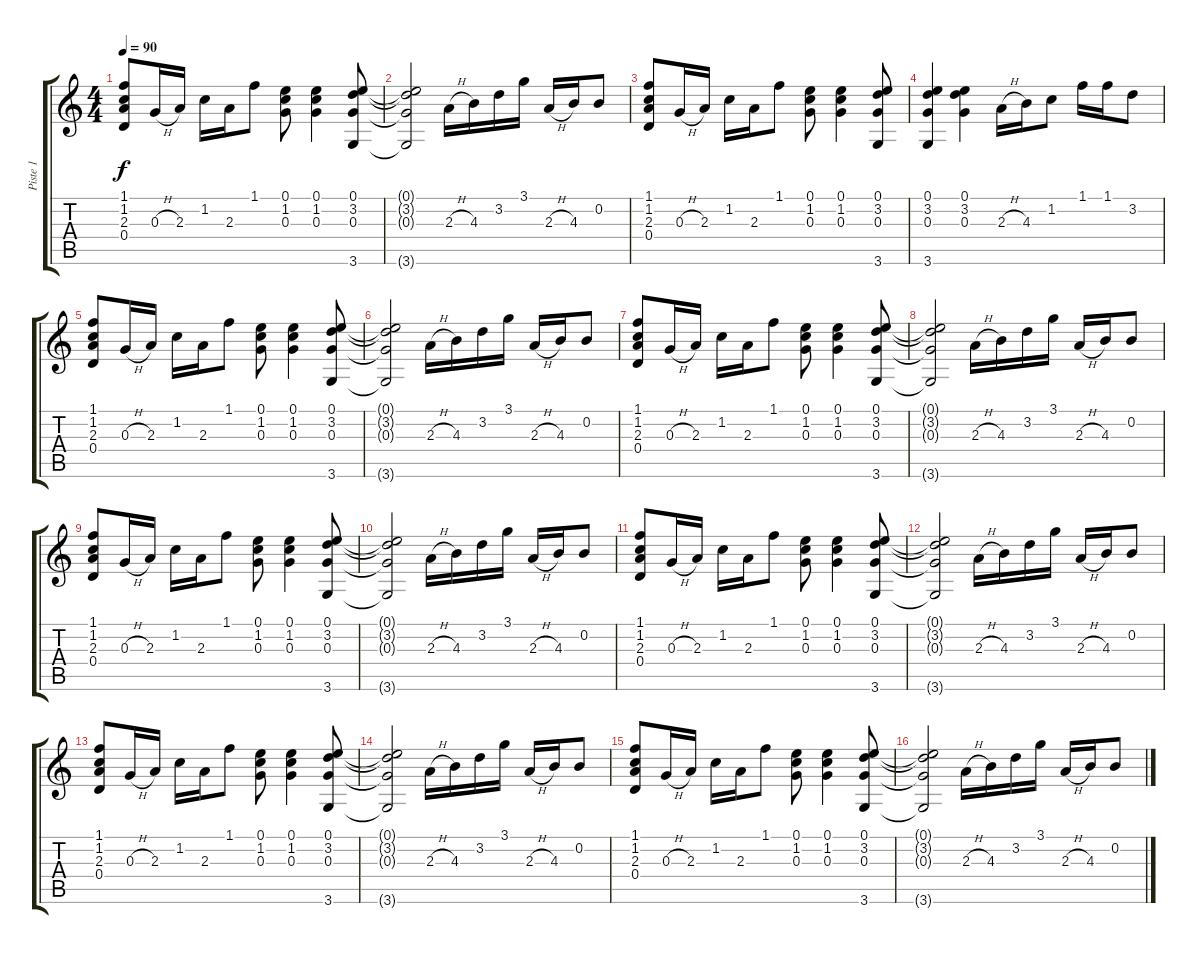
\track ("Piste 1" "Piste 1") {instrument acousticguitarsteel}
\staff {score tabs}
\tuning (E4 B3 G3 D3 A2 E2) {hide}
\ts (4 4)
\tempo 90
\clef g2
\ks c
(1.1 1.2 2.3 0.4).8{dy f} 0.3{h}.16 2.3.16 1.2.16 2.3.16 1.1.8 (0.1 1.2 0.3).8 (0.1 1.2 0.3).4 (0.1 3.2 0.3 3.6).8 |
(0.1{t} 3.2{t} 0.3{t} 3.6{t}).2 2.3{h}.16 4.3.16 3.2.16 3.1.16 2.3{h}.16 4.3.16 0.2.8 |
(1.1 1.2 2.3 0.4).8 0.3{h}.16 2.3.16 1.2.16 2.3.16 1.1.8 (0.1 1.2 0.3).8 (0.1 1.2 0.3).4 (0.1 3.2 0.3 3.6).8 |
(0.1 3.2 0.3 3.6).4 (0.1 3.2 0.3).4 2.3{h}.16 4.3.16 1.2.8 1.1.16 1.1.16 3.2.8 |
(1.1 1.2 2.3 0.4).8 0.3{h}.16 2.3.16 1.2.16 2.3.16 1.1.8 (0.1 1.2 0.3).8 (0.1 1.2 0.3).4 (0.1 3.2 0.3 3.6).8 |
(0.1{t} 3.2{t} 0.3{t} 3.6{t}).2 2.3{h}.16 4.3.16 3.2.16 3.1.16 2.3{h}.16 4.3.16 0.2.8 |
(1.1 1.2 2.3 0.4).8 0.3{h}.16 2.3.16 1.2.16 2.3.16 1.1.8 (0.1 1.2 0.3).8 (0.1 1.2 0.3).4 (0.1 3.2 0.3 3.6).8 |
(0.1{t} 3.2{t} 0.3{t} 3.6{t}).2 2.3{h}.16 4.3.16 3.2.16 3.1.16 2.3{h}.16 4.3.16 0.2.8 |
(1.1 1.2 2.3 0.4).8 0.3{h}.16 2.3.16 1.2.16 2.3.16 1.1.8 (0.1 1.2 0.3).8 (0.1 1.2 0.3).4 (0.1 3.2 0.3 3.6).8 |
(0.1{t} 3.2{t} 0.3{t} 3.6{t}).2 2.3{h}.16 4.3.16 3.2.16 3.1.16 2.3{h}.16 4.3.16 0.2.8 |
(1.1 1.2 2.3 0.4).8 0.3{h}.16 2.3.16 1.2.16 2.3.16 1.1.8 (0.1 1.2 0.3).8 (0.1 1.2 0.3).4 (0.1 3.2 0.3 3.6).8 |
(0.1{t} 3.2{t} 0.3{t} 3.6{t}).2 2.3{h}.16 4.3.16 3.2.16 3.1.16 2.3{h}.16 4.3.16 0.2.8 |
(1.1 1.2 2.3 0.4).8 0.3{h}.16 2.3.16 1.2.16 2.3.16 1.1.8 (0.1 1.2 0.3).8 (0.1 1.2 0.3).4 (0.1 3.2 0.3 3.6).8 |
(0.1{t} 3.2{t} 0.3{t} 3.6{t}).2 2.3{h}.16 4.3.16 3.2.16 3.1.16 2.3{h}.16 4.3.16 0.2.8 |
(1.1 1.2 2.3 0.4).8 0.3{h}.16 2.3.16 1.2.16 2.3.16 1.1.8 (0.1 1.2 0.3).8 (0.1 1.2 0.3).4 (0.1 3.2 0.3 3.6).8 |
(0.1{t} 3.2{t} 0.3{t} 3.6{t}).2 2.3{h}.16 4.3.16 3.2.16 3.1.16 2.3{h}.16 4.3.16 0.2.8
